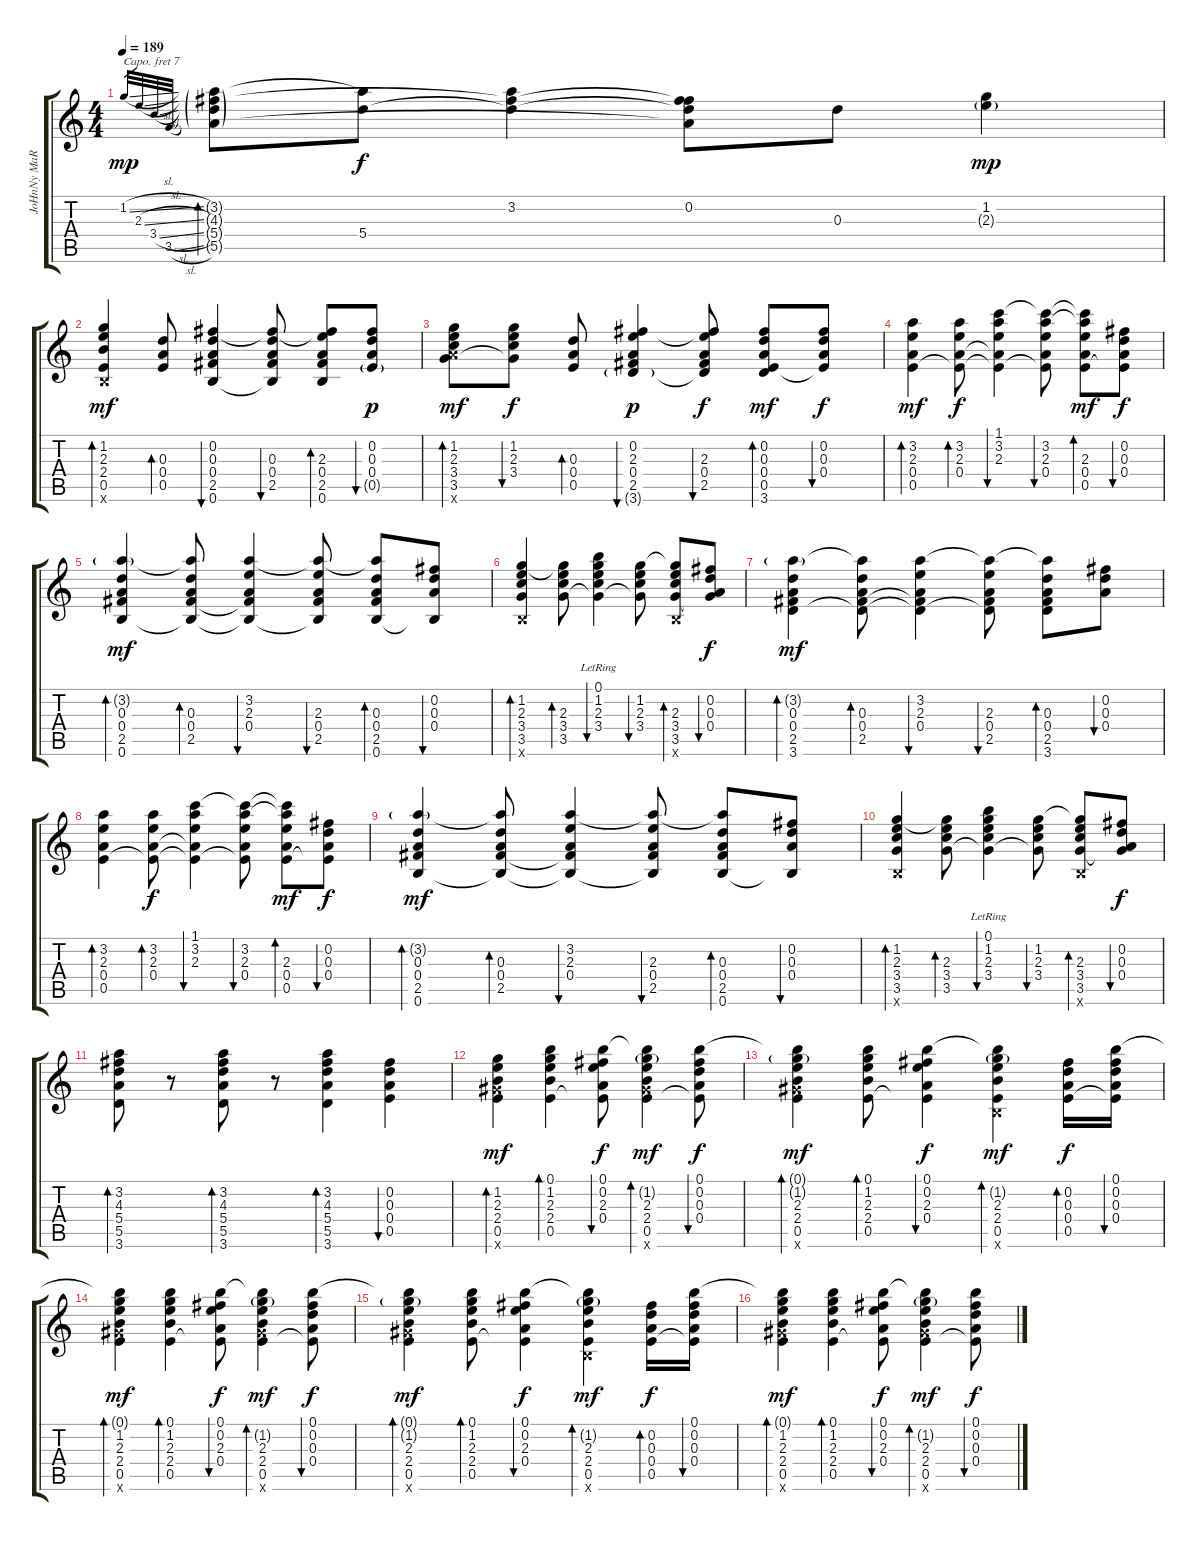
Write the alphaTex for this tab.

\track ("JoHnNy MaRr" "JoHnNy MaR") {instrument electricguitarclean}
\staff {score tabs}
\capo 7
\tuning (E4 B3 G3 D3 A2 E2) {hide}
\ts (4 4)
\tempo 189
\clef g2
\ks c
1.2{sl}.32{gr dy mp} 2.3{sl}.32{gr} 3.4{sl}.32{gr} 3.5{sl}.32{gr} (3.2{g} 4.3{g} 5.4{g} 5.5{g}).8{bd 60} (3.2{t} 5.4).8{dy f} (3.2 4.3{t} 5.4{t}).4 (0.2 4.3{t} 5.4{t} 5.5{t}).8 0.3.8 (1.2 2.3{g}).4{dy mp} |
(1.2 2.3 2.4 0.5 0.6{x}).4{bd 60 dy mf volume 13} (0.3 0.4 0.5).8{bd 30} (0.2 0.3 0.4 2.5 0.6).4{bu 30} (0.2{t} 0.3 0.4 2.5 0.6{t}).8{bu 30} (0.2{t} 2.3 0.4 2.5 0.6).8{bd 30} (0.2 0.3 0.4 0.5{g}).8{bu 30 dy p} |
(1.2 2.3 3.4 3.5 10.6{x}).8{bd 60 dy mf} (1.2 2.3 3.4 3.5{t}).8{bu 30 dy f} (0.3 0.4 0.5).8{bd 60} (0.2 2.3 0.4 2.5 3.6{g}).4{bu 30 dy p} (0.2{t} 2.3 0.4 2.5 3.6{t}).8{bu 30 dy f} (0.2 0.3 0.4 0.5 3.6).8{bd 30 dy mf} (0.2 0.3 0.4 0.5{t}).8{bu 30 dy f} |
(3.2 2.3 0.4 0.5).4{bd 60 dy mf} (3.2 2.3 0.4 0.5{t}).8{bd 30 dy f} (1.1 3.2 2.3 0.4{t} 0.5{t}).4{bu 30} (1.1{t} 3.2 2.3 0.4 0.5{t}).8{bu 30} (1.1{t} 3.2{t} 2.3 0.4 0.5).8{bd 30 dy mf} (0.2 0.3 0.4 0.5{t}).8{bu 30 dy f} |
(3.2{g} 0.3 0.4 2.5 0.6).4{bd 60 dy mf} (3.2{t} 0.3 0.4 2.5 0.6{t}).8{bd 30} (3.2 2.3 0.4 2.5{t} 0.6{t}).4{bu 30} (3.2{t} 2.3 0.4 2.5 0.6{t}).8{bu 30} (3.2{t} 0.3 0.4 2.5 0.6).8{bd 30} (0.2 0.3 0.4 0.6{t}).8{bu 30} |
(1.2 2.3 3.4 3.5 0.6{x}).4{bd 60} (1.2{t} 2.3 3.4 3.5).8{bd 30} (0.1{lr} 1.2 2.3 3.4 3.5{t}).4{bu 30} (1.2 2.3 3.4 3.5{t}).8{bu 30} (1.2{t} 2.3 3.4 3.5 0.6{x}).8{bd 30} (0.2 0.3 0.4 3.5{t}).8{bu 120 dy f} |
(3.2{g} 0.3 0.4 2.5 3.6).4{bd 60 dy mf} (3.2{t} 0.3 0.4 2.5 3.6{t}).8{bd 30} (3.2 2.3 0.4 2.5{t} 3.6{t}).4{bu 30} (3.2{t} 2.3 0.4 2.5 3.6{t}).8{bu 30} (3.2{t} 0.3 0.4 2.5 3.6).8{bd 30} (0.2 0.3 0.4).8{bu 30} |
(3.2 2.3 0.4 0.5).4{bd 60} (3.2 2.3 0.4 0.5{t}).8{bd 30 dy f} (1.1 3.2 2.3 0.4{t} 0.5{t}).4{bu 30} (1.1{t} 3.2 2.3 0.4 0.5{t}).8{bu 30} (1.1{t} 3.2{t} 2.3 0.4 0.5).8{bd 30 dy mf} (0.2 0.3 0.4 0.5{t}).8{bu 30 dy f} |
(3.2{g} 0.3 0.4 2.5 0.6).4{bd 60 dy mf} (3.2{t} 0.3 0.4 2.5 0.6{t}).8{bd 30} (3.2 2.3 0.4 2.5{t} 0.6{t}).4{bu 30} (3.2{t} 2.3 0.4 2.5 0.6{t}).8{bu 30} (3.2{t} 0.3 0.4 2.5 0.6).8{bd 30} (0.2 0.3 0.4 0.6{t}).8{bu 30} |
(1.2 2.3 3.4 3.5 0.6{x}).4{bd 60} (1.2{t} 2.3 3.4 3.5).8{bd 30} (0.1{lr} 1.2 2.3 3.4 3.5{t}).4{bu 30} (1.2 2.3 3.4 3.5{t}).8{bu 30} (1.2{t} 2.3 3.4 3.5 0.6{x}).8{bd 30} (0.2 0.3 0.4 3.5{t}).8{bu 120 dy f} |
(3.2 4.3 5.4 5.5 3.6).8{bd 30} r.8 (3.2 4.3 5.4 5.5 3.6).8{bd 30} r.8 (3.2 4.3 5.4 5.5 3.6).4{bd 30} (0.2 0.3 0.4 0.5).4{bu 60} |
(1.2 2.3 2.4 0.5 9.6{x}).4{bd 30 dy mf} (0.1 1.2 2.3 2.4 0.5).4{bd 30} (0.1 0.2 2.3 0.4 0.5{t}).8{bu 30 dy f} (0.1{t} 1.2{g} 2.3 2.4 0.5 9.6{x}).4{bd 30 dy mf} (0.1 0.2 0.3 0.4 0.5{t}).8{bu 30 dy f} |
(0.1{t} 1.2{g} 2.3 2.4 0.5 9.6{x}).4{bd 30 dy mf} (0.1 1.2 2.3 2.4 0.5).8{bd 30} (0.1 0.2 2.3 0.4 0.5{t}).4{bu 30 dy f} (0.1{t} 1.2{g} 2.3 2.4 0.5 0.6{x}).4{bd 30 dy mf} (0.2 0.3 0.4 0.5).16{bd 30 dy f volume 12} (0.1 0.2 0.3 0.4 0.5{t}).16{bu 30 volume 13} |
(0.1{t} 1.2 2.3 2.4 0.5 9.6{x}).4{bd 30 dy mf volume 14} (0.1 1.2 2.3 2.4 0.5).4{bd 30 volume 13} (0.1 0.2 2.3 0.4 0.5{t}).8{bu 30 dy f} (0.1{t} 1.2{g} 2.3 2.4 0.5 9.6{x}).4{bd 30 dy mf} (0.1 0.2 0.3 0.4 0.5{t}).8{bu 30 dy f} |
(0.1{t} 1.2{g} 2.3 2.4 0.5 9.6{x}).4{bd 30 dy mf} (0.1 1.2 2.3 2.4 0.5).8{bd 30} (0.1 0.2 2.3 0.4 0.5{t}).4{bu 30 dy f} (0.1{t} 1.2{g} 2.3 2.4 0.5 0.6{x}).4{bd 30 dy mf} (0.2 0.3 0.4 0.5).16{bd 30 dy f volume 12} (0.1 0.2 0.3 0.4 0.5{t}).16{bu 30 volume 13} |
(0.1{t} 1.2 2.3 2.4 0.5 9.6{x}).4{bd 30 dy mf volume 14} (0.1 1.2 2.3 2.4 0.5).4{bd 30 volume 13} (0.1 0.2 2.3 0.4 0.5{t}).8{bu 30 dy f} (0.1{t} 1.2{g} 2.3 2.4 0.5 9.6{x}).4{bd 30 dy mf} (0.1 0.2 0.3 0.4 0.5{t}).8{bu 30 dy f}
